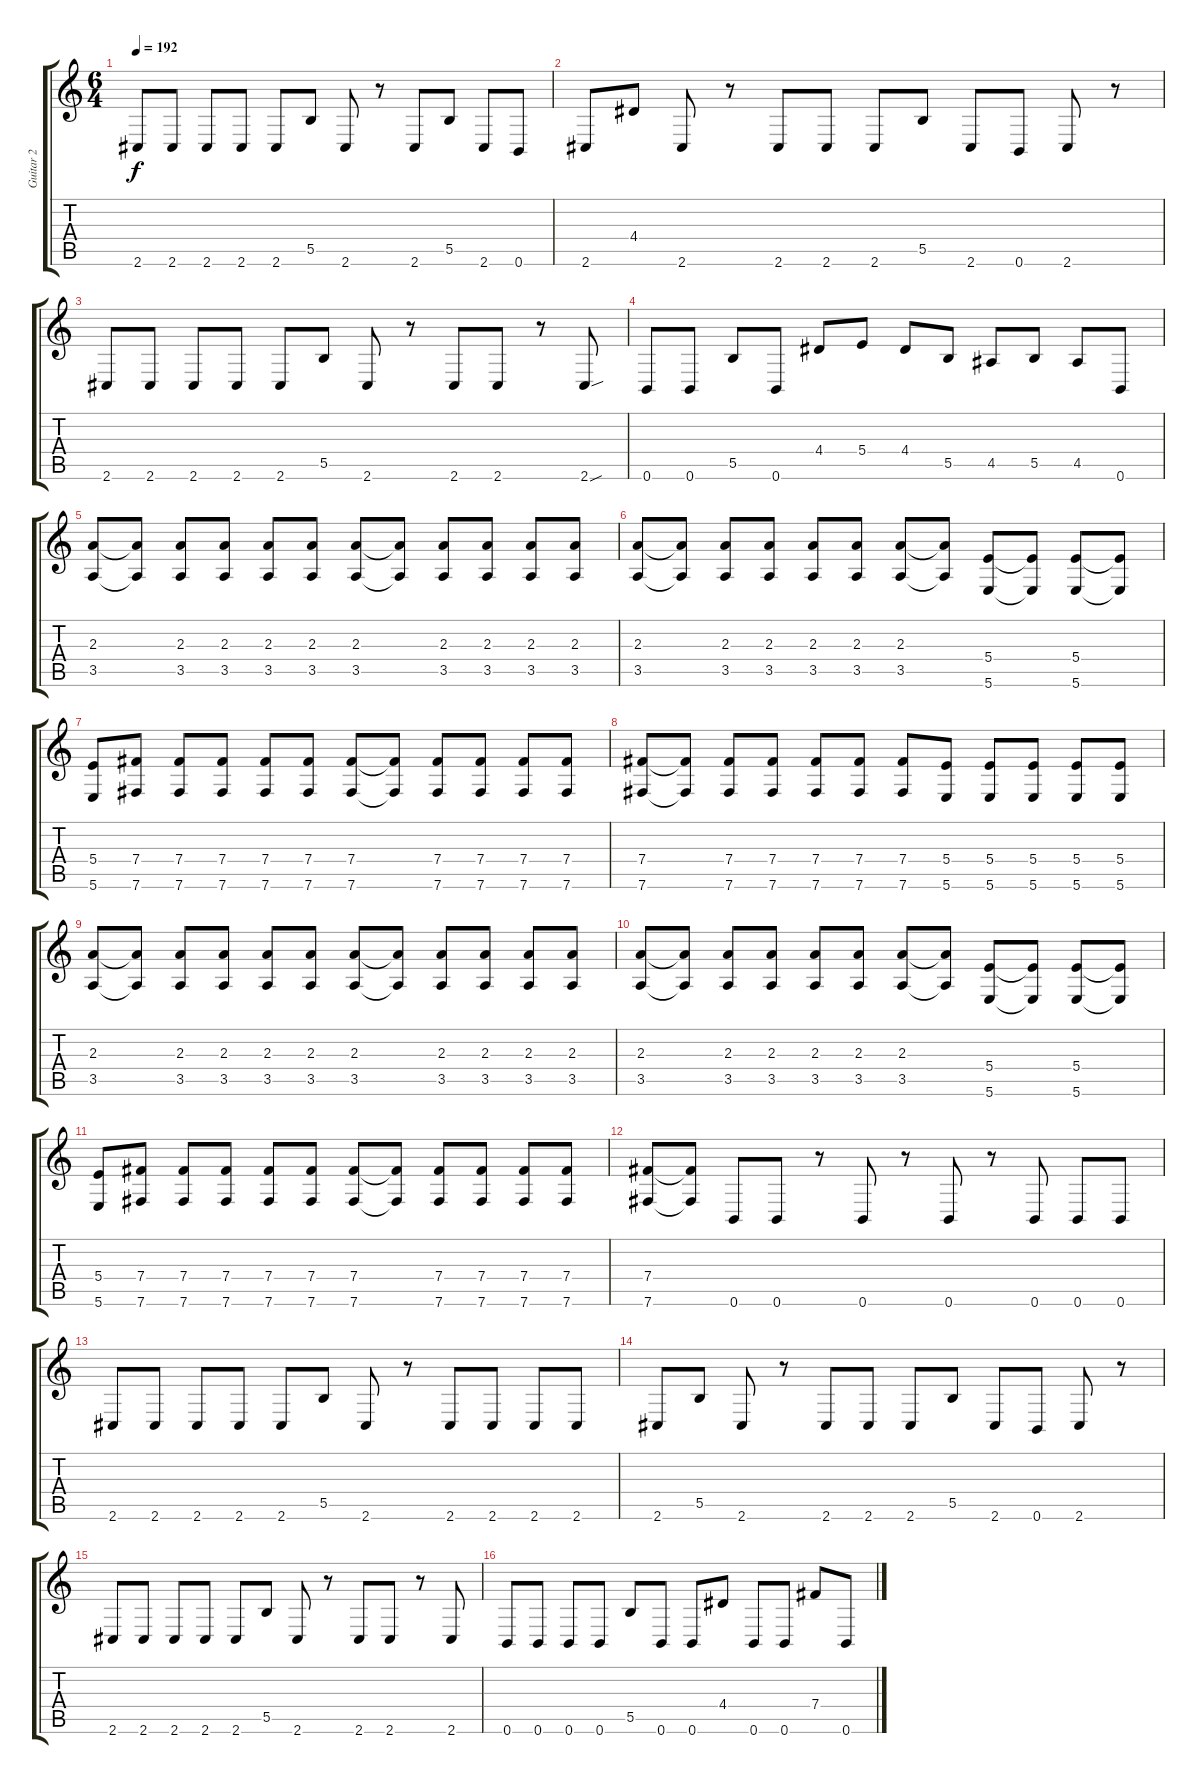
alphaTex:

\track ("Guitar 2" "Guitar 2") {instrument distortionguitar}
\staff {score tabs}
\tuning (E4 B3 G3 B2 Gb2 B1) {hide}
\ts (6 4)
\tempo 192
\clef g2
\ks c
2.6.8{dy f} 2.6.8 2.6.8 2.6.8 2.6.8 5.5.8 2.6.8 r.8 2.6.8 5.5.8 2.6.8 0.6.8 |
2.6.8 4.4.8 2.6.8 r.8 2.6.8 2.6.8 2.6.8 5.5.8 2.6.8 0.6.8 2.6.8 r.8 |
2.6.8 2.6.8 2.6.8 2.6.8 2.6.8 5.5.8 2.6.8 r.8 2.6.8 2.6.8 r.8 2.6{sou}.8 |
0.6.8 0.6.8 5.5.8 0.6.8 4.4.8 5.4.8 4.4.8 5.5.8 4.5.8 5.5.8 4.5.8 0.6.8 |
(2.3 3.5).8 (2.3{t} 3.5{t}).8 (2.3 3.5).8 (2.3 3.5).8 (2.3 3.5).8 (2.3 3.5).8 (2.3 3.5).8 (2.3{t} 3.5{t}).8 (2.3 3.5).8 (2.3 3.5).8 (2.3 3.5).8 (2.3 3.5).8 |
(2.3 3.5).8 (2.3{t} 3.5{t}).8 (2.3 3.5).8 (2.3 3.5).8 (2.3 3.5).8 (2.3 3.5).8 (2.3 3.5).8 (2.3{t} 3.5{t}).8 (5.4 5.6).8 (5.4{t} 5.6{t}).8 (5.4 5.6).8 (5.4{t} 5.6{t}).8 |
(5.4 5.6).8 (7.4 7.6).8 (7.4 7.6).8 (7.4 7.6).8 (7.4 7.6).8 (7.4 7.6).8 (7.4 7.6).8 (7.4{t} 7.6{t}).8 (7.4 7.6).8 (7.4 7.6).8 (7.4 7.6).8 (7.4 7.6).8 |
(7.4 7.6).8 (7.4{t} 7.6{t}).8 (7.4 7.6).8 (7.4 7.6).8 (7.4 7.6).8 (7.4 7.6).8 (7.4 7.6).8 (5.4 5.6).8 (5.4 5.6).8 (5.4 5.6).8 (5.4 5.6).8 (5.4 5.6).8 |
(2.3 3.5).8 (2.3{t} 3.5{t}).8 (2.3 3.5).8 (2.3 3.5).8 (2.3 3.5).8 (2.3 3.5).8 (2.3 3.5).8 (2.3{t} 3.5{t}).8 (2.3 3.5).8 (2.3 3.5).8 (2.3 3.5).8 (2.3 3.5).8 |
(2.3 3.5).8 (2.3{t} 3.5{t}).8 (2.3 3.5).8 (2.3 3.5).8 (2.3 3.5).8 (2.3 3.5).8 (2.3 3.5).8 (2.3{t} 3.5{t}).8 (5.4 5.6).8 (5.4{t} 5.6{t}).8 (5.4 5.6).8 (5.4{t} 5.6{t}).8 |
(5.4 5.6).8 (7.4 7.6).8 (7.4 7.6).8 (7.4 7.6).8 (7.4 7.6).8 (7.4 7.6).8 (7.4 7.6).8 (7.4{t} 7.6{t}).8 (7.4 7.6).8 (7.4 7.6).8 (7.4 7.6).8 (7.4 7.6).8 |
(7.4 7.6).8 (7.4{t} 7.6{t}).8 0.6.8 0.6.8 r.8 0.6.8 r.8 0.6.8 r.8 0.6.8 0.6.8 0.6.8 |
2.6.8 2.6.8 2.6.8 2.6.8 2.6.8 5.5.8 2.6.8 r.8 2.6.8 2.6.8 2.6.8 2.6.8 |
2.6.8 5.5.8 2.6.8 r.8 2.6.8 2.6.8 2.6.8 5.5.8 2.6.8 0.6.8 2.6.8 r.8 |
2.6.8 2.6.8 2.6.8 2.6.8 2.6.8 5.5.8 2.6.8 r.8 2.6.8 2.6.8 r.8 2.6.8 |
0.6.8 0.6.8 0.6.8 0.6.8 5.5.8 0.6.8 0.6.8 4.4.8 0.6.8 0.6.8 7.4.8 0.6.8
